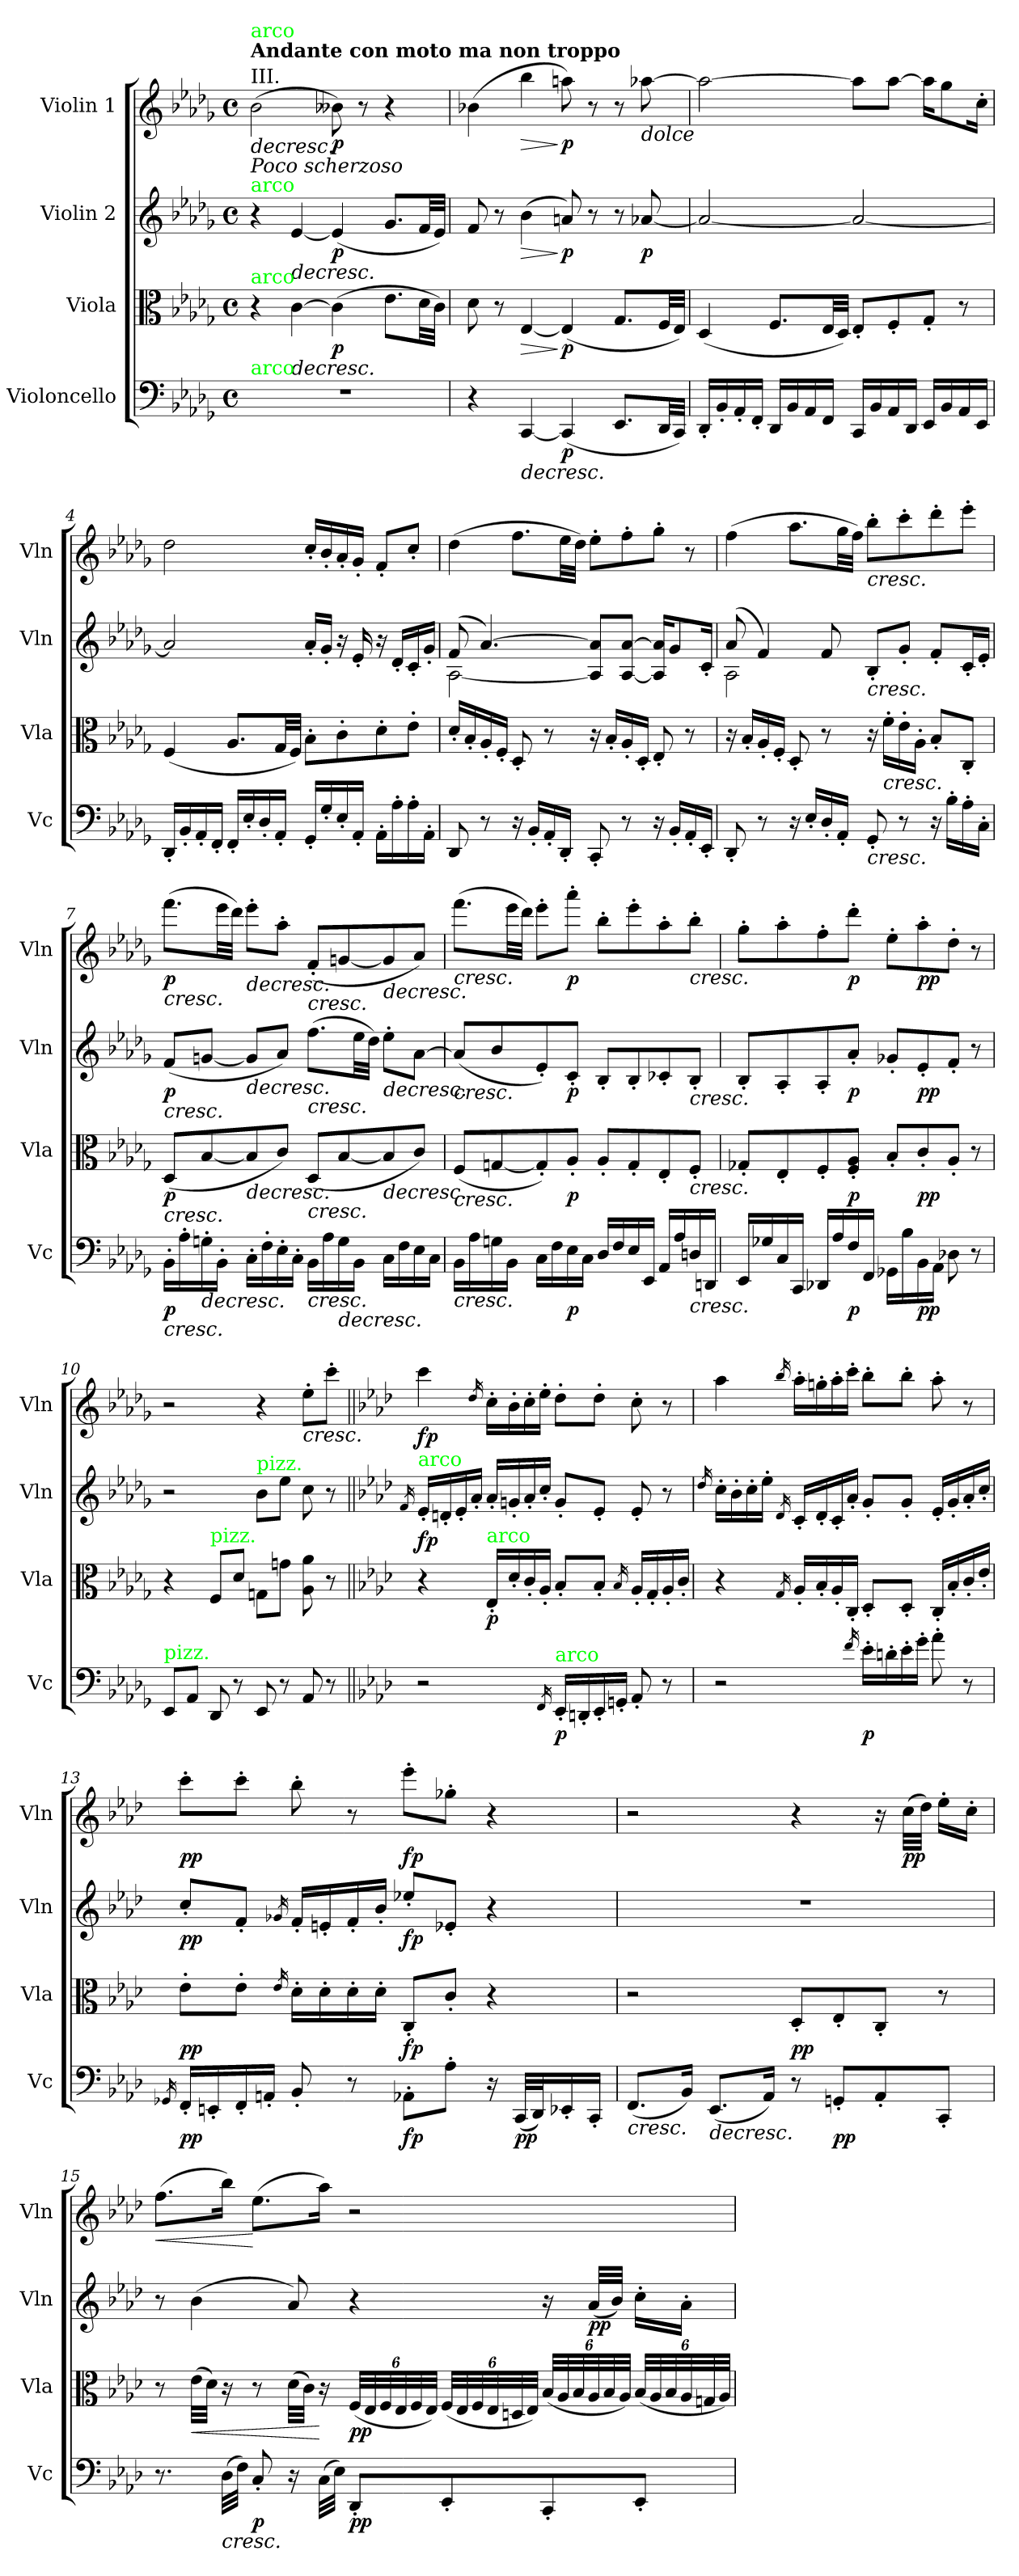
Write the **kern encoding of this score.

**kern	**dynam	**kern	**dynam	**kern	**dynam	**kern	**dynam
*part4	*part4	*part3	*part3	*part2	*part2	*part1	*part1
*staff4	*staff4	*staff3	*staff3	*staff2	*staff2	*staff1	*staff1
*I"Violoncello	*	*I"Viola	*	*I"Violin 2	*	*I"Violin 1	*
*I'Vc	*	*I'Vla	*	*I'Vln	*	*I'Vln	*
!!LO:PB:g=z
*clefF4	*	*clefC3	*	*clefG2	*	*clefG2	*
*k[b-e-a-d-g-]	*	*k[b-e-a-d-g-]	*	*k[b-e-a-d-g-]	*	*k[b-e-a-d-g-]	*
*M4/4	*	*M4/4	*	*M4/4	*	*M4/4	*
*met(c)	*	*met(c)	*	*met(c)	*	*met(c)	*
=1	=1	=1	=1	=1	=1	=1	=1
!	!	!	!	!	!	!LO:TX:a:t=III.	!
!	!	!	!	!	!	!LO:TX:a:B:t=Andante con moto ma non troppo	!
!	!	!	!	!	!	!LO:TX:a:color=#00FF00:t=arco	!
!	!	!	!	!	!	!LO:TX:b:i:t=Poco scherzoso	!
!	!	!	!	!LO:TX:a:color=#00FF00:t=arco	!	!	!
!	!	!LO:TX:a:color=#00FF00:t=arco	!	!	!	!	!
!LO:TX:a:color=#00FF00:t=arco	!	!	!	!	!	!	!
!	!	!	!	!	!	!	!LO:HP:b
1r	.	4r	.	4r	.	(2b-\	>
!	!	!	!LO:HP:b	!	!LO:HP:b	!	!
.	.	[4c\	>	[4e-/	>	.	.
!	!	!	!LO:DY:b	!	!LO:DY:b	!	!LO:DY:b
.	.	(4c\]	p	(4e-/]	p	8b--X\)	p
.	.	.	.	.	.	8r	.
.	.	8.e-\L	.	8.g-/L	.	4r	.
.	.	32d-\LL	.	32f/LL	.	.	.
.	.	32c\JJJ)	.	32e-/JJJ)	.	.	.
=2	=2	=2	=2	=2	=2	=2	=2
4r	.	8d-\	.	8f/	.	(4b-X\	.
.	.	8r	.	8r	.	.	.
!	!LO:HP:b	!	!LO:HP:b	!	!LO:HP:b	!	!LO:HP:b
[4CC/	>	[4E-/	>	(4b-\	>	4bb-\	>
!	!LO:DY:b	!	!LO:DY:n=1:b	!	!LO:DY:n=1:b	!	!LO:DY:n=1:b
(4CC/]	p	(4E-/]	] p	8an/)	] p	8aan\)	] p
.	.	.	.	8r	.	8r	.
8.EE-/L	.	8.G-/L	.	8r	.	8r	.
!	!	!	!	!	!	!LO:TX:b:i:t=dolce	!
!	!	!	!	!	!LO:DY:n=2:b	!	!
.	.	.	.	[8a-X/	p	[8aa-X\	.
32DD-/LL	.	32F/LL	.	.	.	.	.
32CC/JJJ)	.	32E-/JJJ)	.	.	.	.	.
=3	=3	=3	=3	=3	=3	=3	=3
16DD-'/LL	.	(4D-/	.	2a-/_	.	2aa-\_	.
16BB-'/	.	.	.	.	.	.	.
16AA-'/	.	.	.	.	.	.	.
16FF'/JJ	.	.	.	.	.	.	.
16DD-/LL	.	8.F/L	.	.	.	.	.
16BB-/	.	.	.	.	.	.	.
16AA-/	.	.	.	.	.	.	.
16FF/JJ	.	32E-/LL	.	.	.	.	.
.	.	32D-/JJJ)	.	.	.	.	.
16CC/LL	.	8E-'/L	.	2a-/_	.	8aa-\L]	.
16BB-/	.	.	.	.	.	.	.
16AA-/	.	8F'/	.	.	.	[8aa-\J	.
16DD-/JJ	.	.	.	.	.	.	.
16EE-/LL	.	8G-'/J	.	.	.	16aa-\KL]	.
16BB-/	.	.	.	.	.	8gg-\	.
16AA-/	.	8r	.	.	.	.	.
16EE-/JJ	.	.	.	.	.	16cc'\Jk	.
!!LO:LB:g=z
=4	=4	=4	=4	=4	=4	=4	=4
16DD-'/LL	.	(4F/	.	2a-/]	.	2dd-\	.
16BB-'/	.	.	.	.	.	.	.
16AA-'/	.	.	.	.	.	.	.
16FF'/JJ	.	.	.	.	.	.	.
16FF'/LL	.	8.A-/L	.	.	.	.	.
16E-'/	.	.	.	.	.	.	.
16D-'/	.	.	.	.	.	.	.
16AA-'/JJ	.	32G-/LL	.	.	.	.	.
.	.	32F/JJJ)	.	.	.	.	.
16GG-'/LL	.	8B-'\L	.	16a-'/LL	.	16cc'/LL	.
16G-'/	.	.	.	16g-'/JJ	.	16b-'/	.
16E-'/	.	8c'\	.	16r	.	16a-'/	.
16AA-'/JJ	.	.	.	16e-'/	.	16g-'/JJ	.
16AA-'\LL	.	8d-'\	.	16r	.	8f'/L	.
16A-'\	.	.	.	16d-'/LL	.	.	.
16A-'\	.	8e-'\J	.	16c'/	.	8cc'/J	.
16AA-'\JJ	.	.	.	16g-'/JJ	.	.	.
!!LO:LB:g=z
=5	=5	=5	=5	=5	=5	=5	=5
*	*	*	*	*^	*	*	*
8DD-/	.	16d-'/LL	.	(8f/	[2A-\	.	(4dd-\	.
.	.	16B-'/	.	.	.	.	.	.
8r	.	16A-'/	.	[4.a-/)	.	.	.	.
.	.	16F'/JJ	.	.	.	.	.	.
16r	.	8D-'/	.	.	.	.	8.ff\L	.
16BB-'/LL	.	.	.	.	.	.	.	.
16AA-'/	.	8r	.	.	.	.	.	.
16DD-'/JJ	.	.	.	.	.	.	32ee-\LL	.
.	.	.	.	.	.	.	32dd-\JJJ)	.
8CC'/	.	16r	.	8A-/] 8a-/]L	2ryy	.	8ee-'\L	.
.	.	16B-'/LL	.	.	.	.	.	.
8r	.	16A-'/	.	[8A-/ [8a-/J	.	.	8ff'\	.
.	.	16D-'/JJ	.	.	.	.	.	.
16r	.	8E-'/	.	16A-/] 16a-/]KL	.	.	8gg-'\J	.
16BB-'/LL	.	.	.	8g-/	.	.	.	.
16AA-'/	.	8r	.	.	.	.	8r	.
16EE-'/JJ	.	.	.	16c'/Jk	.	.	.	.
=6	=6	=6	=6	=6	=6	=6	=6	=6
8DD-'/	.	16r	.	(8a-/	2A-\	.	(4ff\	.
.	.	16B-'/LL	.	.	.	.	.	.
8r	.	16A-'/	.	4f/)	.	.	.	.
.	.	16F'/JJ	.	.	.	.	.	.
16r	.	8D-'/	.	.	.	.	8.aa-\L	.
16E-'/LL	.	.	.	.	.	.	.	.
16D-'/	.	8r	.	8f/	.	.	.	.
16AA-'/JJ	.	.	.	.	.	.	32gg-\LL	.
.	.	.	.	.	.	.	32ff\JJJ)	.
!	!	!	!	!	!	!	!LO:TX:b:i:t=cresc.	!
!	!	!	!	!LO:TX:b:i:t=cresc.	!	!	!	!
!LO:TX:b:i:t=cresc.	!	!	!	!	!	!	!	!
8GG-'/	.	16r	.	8B-'/L	2ryy	.	8bb-'\L	.
!	!	!LO:TX:b:i:t=cresc.	!	!	!	!	!	!
.	.	16f'\LL	.	.	.	.	.	.
8r	.	16e-'\	.	8g-'/J	.	.	8ccc'\	.
.	.	16A-'\JJ	.	.	.	.	.	.
16r	.	8B-'/L	.	8f'/L	.	.	8ddd-'\	.
16B-'\LL	.	.	.	.	.	.	.	.
16A-'\	.	8C'/J	.	16c'/L	.	.	8eee-'\J	.
16C'\JJ	.	.	.	16e-'/JJ	.	.	.	.
*	*	*	*	*v	*v	*	*	*
!!LO:LB:g=z
=7	=7	=7	=7	=7	=7	=7	=7
!	!LO:HP:b	!	!LO:HP:b	!	!LO:HP:b	!	!LO:HP:b
!	!LO:DY:n=1:b	!	!LO:DY:n=1:b	!	!LO:DY:n=1:b	!	!LO:DY:n=1:b
16BB-'\LL	< p	(8D-/L	< p	(8f/L	< p	(8.fff\L	< p
16A-'\	.	.	.	.	.	.	.
!	!LO:HP:n=1:b	!	!	!	!	!	!
16Gn'\	] >	[8B-/	.	[8gn/J	.	.	.
16BB-'\JJ	.	.	.	.	.	32eee-\LL	.
.	.	.	.	.	.	32ddd-\JJJ)	.
!	!	!	!LO:HP:n=1:b	!	!LO:HP:n=1:b	!	!LO:HP:n=1:b
16C'\LL	[	8B-/]	] >	8g/L]	] >	8eee-'\L	] >
16F'\	.	.	.	.	.	.	.
16E-'\	.	8c/J)	.	8a-/J)	.	8aa-'\J	.
16C'\JJ	.	.	.	.	.	.	.
!	!LO:HP:b	!	!LO:HP:n=1:b	!	!LO:HP:n=1:b	!	!LO:HP:n=1:b
16BB-\LL	<	(8D-/L	[ <	(8.ff\L	[ <	(8f'/L	[ <
16A-\	.	.	.	.	.	.	.
!	!LO:HP:n=1:b	!	!	!	!	!	!
16G\	] >	[8B-/	.	.	.	[8gn/	.
16BB-\JJ	.	.	.	32ee-\LL	.	.	.
.	.	.	.	32dd-\JJJ)	.	.	.
!	!	!	!LO:HP:n=1:b	!	!LO:HP:n=1:b	!	!LO:HP:n=1:b
16C\LL	[	8B-/]	] >	8ee-'\L	] >	8g/]	] >
16F\	.	.	.	.	.	.	.
16E-\	.	8c/J)	.	[8a-\J	.	8a-/J)	.
16C\JJ	.	.	.	.	.	.	.
.	.	.	[	.	[	.	[
!!LO:PB:g=z
=8	=8	=8	=8	=8	=8	=8	=8
!	!	!	!	!LO:TX:b:i:t=cresc.	!	!	!
!	!	!LO:TX:b:i:t=cresc.	!	!	!	!	!
!LO:TX:b:i:t=cresc.	!	!	!	!	!	!	!
!	!	!	!	!	!	!	!LO:HP:b
16BB-\LL	.	(8F/L	.	(8a-/L]	.	(8.fff\L	<
16A-\	.	.	.	.	.	.	.
16Gn\	.	[8Gn/	.	8b-/	.	.	.
16BB-\JJ	.	.	.	.	.	32eee-\LL	.
.	.	.	.	.	.	32ddd-\JJJ)	.
16C\LL	.	8G'/])	.	8e-'/)	.	8eee-'\L	]
16F\	.	.	.	.	.	.	.
!	!LO:DY:b	!	!LO:DY:b	!	!LO:DY:b	!	!LO:DY:b
16E-\	p	8A-'/J	p	8c'/J	p	8aaa-'\J	p
16C\JJ	.	.	.	.	.	.	.
16D-/LL	.	8A-'/L	.	8B-'/L	.	8bb-'\L	.
16F/	.	.	.	.	.	.	.
16E-/	.	8G'/	.	8B-'/	.	8eee-'\	.
16EE-/JJ	.	.	.	.	.	.	.
16AA-/LL	.	8E-'/	.	8c-X'/	.	8aa-'\	.
16A-/	.	.	.	.	.	.	.
!	!	!	!	!	!	!LO:TX:b:i:t=cresc.	!
!	!	!	!	!LO:TX:b:i:t=cresc.	!	!	!
!	!	!LO:TX:b:i:t=cresc.	!	!	!	!	!
!LO:TX:b:i:t=cresc.	!	!	!	!	!	!	!
16Dn/	.	8F'/J	.	8B-'/J	.	8bb-'\J	.
16DDn/JJ	.	.	.	.	.	.	.
=9	=9	=9	=9	=9	=9	=9	=9
16EE-/LL	.	8G-X'/L	.	8B-'/L	.	8gg-'\L	.
16G-X/	.	.	.	.	.	.	.
16C/	.	8E-'/	.	8A-'/	.	8aa-'\	.
16CC/JJ	.	.	.	.	.	.	.
16DD-X/LL	.	8F'/	.	8A-'/	.	8ff'\	.
16A-/	.	.	.	.	.	.	.
!	!LO:DY:b	!	!LO:DY:b	!	!LO:DY:b	!	!LO:DY:b
16F/	p	8F/' 8A-/'J	p	8a-'/J	p	8ddd-'\J	p
16FF/JJ	.	.	.	.	.	.	.
16GG-X\LL	.	8B-'/L	.	8g-X'/L	.	8ee-'\L	.
16B-\	.	.	.	.	.	.	.
!	!LO:DY:b	!	!LO:DY:b	!	!LO:DY:b	!	!LO:DY:b
16BB-\	pp	8c'/	pp	8e-'/	pp	8aa-'\	pp
16AA-\JJ	.	.	.	.	.	.	.
8D-X\	.	8A-'/J	.	8f'/J	.	8dd-'\J	.
8r	.	8r	.	8r	.	8r	.
!!LO:LB:g=z
=10	=10	=10	=10	=10	=10	=10	=10
!LO:TX:a:color=#00FF00:t=pizz.	!	!	!	!	!	!	!
8EE-/L	.	4r	.	2r	.	2r	.
8AA-/J	.	.	.	.	.	.	.
!	!	!LO:TX:a:color=#00FF00:t=pizz.	!	!	!	!	!
8DD-/	.	8F/L	.	.	.	.	.
8r	.	8d-/J	.	.	.	.	.
!	!	!	!	!LO:TX:a:color=#00FF00:t=pizz.	!	!	!
8EE-/	.	8Gn\L	.	8b-\L	.	4r	.
8r	.	8gn\J	.	8ee-\J	.	.	.
!	!	!	!	!	!	!LO:TX:b:i:t=cresc.	!
8AA-/	.	8A-\ 8a-\	.	8cc\	.	8ee-'\L	.
8r	.	8r	.	8r	.	8ccc'\J	.
!!LO:LB:g=z
=11||	=11||	=11||	=11||	=11||	=11||	=11||	=11||
*k[b-e-a-d-]	*	*k[b-e-a-d-]	*	*k[b-e-a-d-]	*	*k[b-e-a-d-]	*
.	.	.	.	16qf/	.	.	.
!	!	!	!	!LO:TX:a:color=#00FF00:t=arco	!	!	!
!	!	!	!	!	!LO:DY:b	!	!LO:DY:b
2r	.	4r	.	16e-'/LL	fp	4ccc\	fp
.	.	.	.	16dn'/	.	.	.
.	.	.	.	16e-'/	.	.	.
.	.	.	.	16a-'/JJ	.	.	.
.	.	.	.	.	.	16qdd-/	.
!	!	!LO:TX:a:color=#00FF00:t=arco	!	!	!	!	!
!	!	!	!LO:DY:b	!	!	!	!
.	.	16E-'/LL	p	16a-'/LL	.	16cc'\LL	.
.	.	16d-'/	.	16gn'/	.	16b-'\	.
.	.	16c'/	.	16a-'/	.	16cc'\	.
.	.	16A-'/JJ	.	16cc'/JJ	.	16ee-'\JJ	.
16qFF/	.	.	.	.	.	.	.
!LO:TX:a:color=#00FF00:t=arco	!	!	!	!	!	!	!
!	!LO:DY:b	!	!	!	!	!	!
16EE-'/LL	p	8B-'/L	.	8g'/L	.	8dd-'\L	.
16DDn'/	.	.	.	.	.	.	.
16EE-'/	.	8B-'/J	.	8e-'/J	.	8dd-'\J	.
16GGn'/JJ	.	.	.	.	.	.	.
.	.	16qB-/	.	.	.	.	.
8AA-'/	.	16A-'/LL	.	8e-'/	.	8cc'\	.
.	.	16G'/	.	.	.	.	.
8r	.	16A-'/	.	8r	.	8r	.
.	.	16c'/JJ	.	.	.	.	.
=12	=12	=12	=12	=12	=12	=12	=12
.	.	.	.	16qdd-/	.	.	.
2r	.	4r	.	16cc'\LL	.	4aa-\	.
.	.	.	.	16b-'\	.	.	.
.	.	.	.	16cc'\	.	.	.
.	.	.	.	16ee-'\JJ	.	.	.
.	.	16qG/	.	16qd-/	.	16qbb-/	.
.	.	16A-'/LL	.	16c'/LL	.	16aa-'\LL	.
.	.	16B-'/	.	16d-'/	.	16ggn'\	.
.	.	16A-'/	.	16c'/	.	16aa-'\	.
.	.	16C'/JJ	.	16a-'/JJ	.	16ccc'\JJ	.
16qf/	.	.	.	.	.	.	.
!	!LO:DY:b	!	!	!	!	!	!
16e-'\LL	p	8D-'/L	.	8g'/L	.	8bb-'\L	.
16dn'\	.	.	.	.	.	.	.
16e-'\	.	8D-'/J	.	8g'/J	.	8bb-'\J	.
16g'\JJ	.	.	.	.	.	.	.
8a-'\	.	16C'/LL	.	16e-'/LL	.	8aa-'\	.
.	.	16B-'/	.	16g'/	.	.	.
8r	.	16c'/	.	16a-'/	.	8r	.
.	.	16e-'/JJ	.	16cc'/JJ	.	.	.
!!LO:LB:g=z
=13	=13	=13	=13	=13	=13	=13	=13
16qGG-X/	.	.	.	.	.	.	.
!	!LO:DY:b	!	!LO:DY:b	!	!LO:DY:b	!	!LO:DY:b
16FF'/LL	pp	8e-'\L	pp	8cc'/L	pp	8ccc'\L	pp
16EEn'/	.	.	.	.	.	.	.
16FF'/	.	8e-'\J	.	8f'/J	.	8ccc'\J	.
16AAn'/JJ	.	.	.	.	.	.	.
.	.	16qe-/	.	16qg-X/	.	.	.
8BB-'/	.	16d-'\LL	.	16f'/LL	.	8bb-'\	.
.	.	16d-'\	.	16en'/	.	.	.
8r	.	16d-'\	.	16f'/	.	8r	.
.	.	16d-'\JJ	.	16b-'/JJ	.	.	.
!	!LO:DY:b	!	!LO:DY:b	!	!LO:DY:b	!	!LO:DY:b
8AA-X'\L	fp	8C'/L	fp	8ee-X'/L	fp	8eee-'\L	fp
8A-'\J	.	8c'/J	.	8e-X'/J	.	8gg-X'\J	.
16r	.	4r	.	4r	.	4r	.
!	!LO:DY:b	!	!	!	!	!	!
(32CC/LLL	pp	.	.	.	.	.	.
32DD-/J)	.	.	.	.	.	.	.
16EE-X'/	.	.	.	.	.	.	.
16CC'/JJ	.	.	.	.	.	.	.
!!LO:PB:g=z
=14	=14	=14	=14	=14	=14	=14	=14
!	!LO:HP:b	!	!	!	!	!	!
(8.FF/L	<	2r	.	1r	.	2r	.
16BB-/Jk)	.	.	.	.	.	.	.
!	!LO:HP:n=1:b	!	!	!	!	!	!
(8.EE-/L	] >	.	.	.	.	.	.
16AA-/Jk)	.	.	.	.	.	.	.
!	!	!	!LO:DY:b	!	!	!	!
8r	[	8D-'/L	pp	.	.	4r	.
!	!LO:DY:b	!	!	!	!	!	!
8GGn'/L	pp	8E-'/	.	.	.	.	.
8AA-'/	.	8C'/J	.	.	.	16r	.
!	!	!	!	!	!	!	!LO:DY:b
.	.	.	.	.	.	(32cc\LLL	pp
.	.	.	.	.	.	32dd-\JJJ)	.
8CC'/J	.	8r	.	.	.	16ee-'\LL	.
.	.	.	.	.	.	16cc'\JJ	.
!!LO:LB:g=z
=15	=15	=15	=15	=15	=15	=15	=15
*	*	*	*	*^	*	*	*
!	!	!	!	!	!	!	!	!LO:HP:b
8.r	.	8r	.	8r	4ryy	.	(8.ff\L	<
!	!	!	!LO:HP:b	!	!	!	!	!
.	.	(32e-\LLL	<	(4b-\	.	.	.	.
.	.	32d-\JJJ)	.	.	.	.	.	.
!	!LO:HP:b	!	!	!	!	!	!	!
(32D-\LLL	<	16r	]	.	.	.	16bb-\Jk)	.
32F\JJJ)	.	.	.	.	.	.	.	.
!	!LO:DY:n=1:b	!	!	!	!	!	!	!
8C'/	] p	8r	.	.	4ryy	]	(8.ee-\L	[
16r	.	(32d-\LLL	.	8a-/)	.	.	.	.
.	.	32c\JJJ)	.	.	.	.	.	.
(32C\LLL	.	16r	[	.	.	.	16aa-\Jk)	.
32E-\JJJ)	.	.	.	.	.	.	.	.
*	*	*Xbrackettup	*	*	*	*	*	*
!	!LO:DY:n=2:b	!	!LO:DY:b	!	!	!	!	!
8DD-'/L	[ pp	(48F/LLL	pp	4r	2ryy	.	2r	[
.	.	48E-/	.	.	.	.	.	.
.	.	48F/	.	.	.	.	.	.
.	.	48E-/	.	.	.	.	.	.
.	.	48F/	.	.	.	.	.	.
.	.	48E-/JJJ)	.	.	.	.	.	.
8EE-'/	.	(48F/LLL	.	.	.	.	.	.
.	.	48E-/	.	.	.	.	.	.
.	.	48F/	.	.	.	.	.	.
.	.	48E-/	.	.	.	.	.	.
.	.	48Dn/	.	.	.	.	.	.
.	.	48E-/JJJ)	.	.	.	.	.	.
8CC'/	.	(48B-/LLL	.	16r	.	.	.	.
.	.	48A-/	.	.	.	.	.	.
.	.	48B-/	.	.	.	.	.	.
!	!	!	!	!	!	!LO:DY:b	!	!
.	.	48A-/	.	(32a-/LLL	.	pp	.	.
.	.	48B-/	.	.	.	.	.	.
.	.	.	.	32b-/JJJ)	.	.	.	.
.	.	48A-/JJJ)	.	.	.	.	.	.
8EE-'/J	.	(48B-/LLL	.	16cc'\LL	.	.	.	.
.	.	48A-/	.	.	.	.	.	.
.	.	48B-/	.	.	.	.	.	.
.	.	48A-/	.	16a-'\JJ	.	.	.	.
.	.	48Gn/	.	.	.	.	.	.
.	.	48A-/JJJ)	.	.	.	.	.	.
*	*	*	*	*v	*v	*	*	*
=	=	=	=	=	=	=	=
*-	*-	*-	*-	*-	*-	*-	*-
